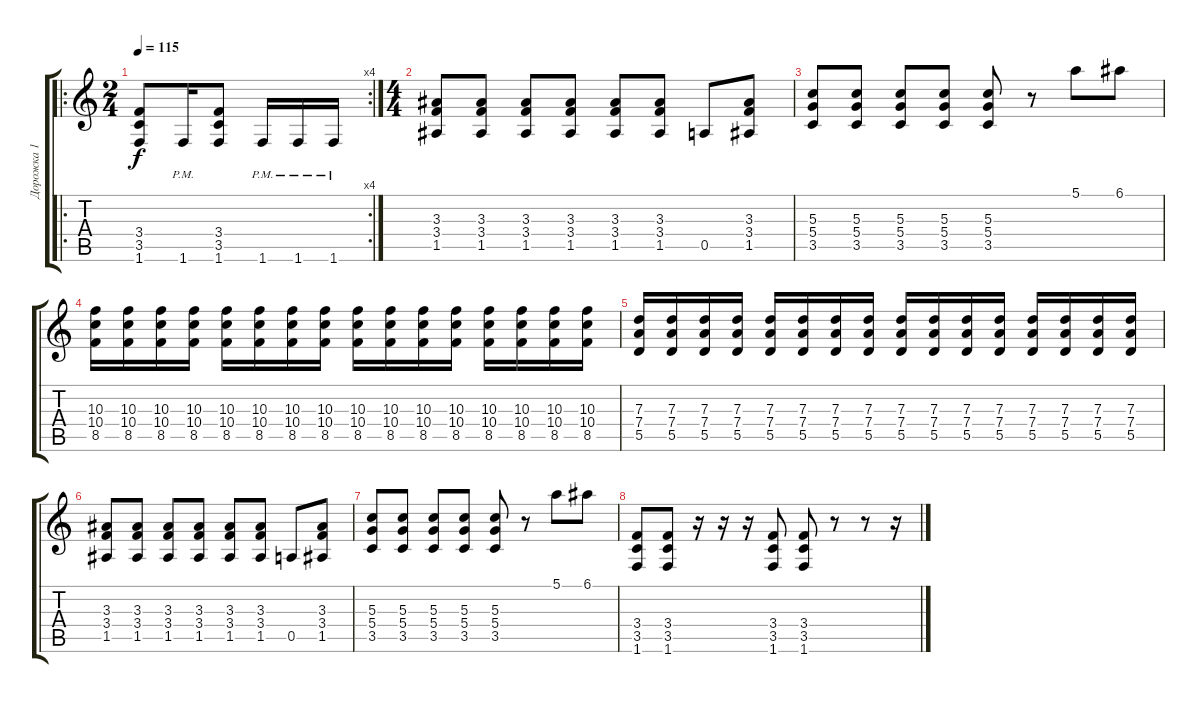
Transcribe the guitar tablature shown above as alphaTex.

\track ("Дорожка 1" "Дорожка 1") {instrument distortionguitar}
\staff {score tabs}
\tuning (E4 B3 G3 D3 A2 E2) {hide}
\ro
\rc 4
\ts (2 4)
\tempo 115
\clef g2
\ks c
(3.4 3.5 1.6).8{dy f} 1.6{pm}.16 (3.4 3.5 1.6).8 1.6{pm}.16 1.6{pm}.16 1.6{pm}.16 |
\ts (4 4)
(3.3 3.4 1.5).8 (3.3 3.4 1.5).8 (3.3 3.4 1.5).8 (3.3 3.4 1.5).8 (3.3 3.4 1.5).8 (3.3 3.4 1.5).8 0.5.8 (3.3 3.4 1.5).8 |
(5.3 5.4 3.5).8 (5.3 5.4 3.5).8 (5.3 5.4 3.5).8 (5.3 5.4 3.5).8 (5.3 5.4 3.5).8 r.8 5.1.8 6.1.8 |
(10.3 10.4 8.5).16 (10.3 10.4 8.5).16 (10.3 10.4 8.5).16 (10.3 10.4 8.5).16 (10.3 10.4 8.5).16 (10.3 10.4 8.5).16 (10.3 10.4 8.5).16 (10.3 10.4 8.5).16 (10.3 10.4 8.5).16 (10.3 10.4 8.5).16 (10.3 10.4 8.5).16 (10.3 10.4 8.5).16 (10.3 10.4 8.5).16 (10.3 10.4 8.5).16 (10.3 10.4 8.5).16 (10.3 10.4 8.5).16 |
(7.3 7.4 5.5).16 (7.3 7.4 5.5).16 (7.3 7.4 5.5).16 (7.3 7.4 5.5).16 (7.3 7.4 5.5).16 (7.3 7.4 5.5).16 (7.3 7.4 5.5).16 (7.3 7.4 5.5).16 (7.3 7.4 5.5).16 (7.3 7.4 5.5).16 (7.3 7.4 5.5).16 (7.3 7.4 5.5).16 (7.3 7.4 5.5).16 (7.3 7.4 5.5).16 (7.3 7.4 5.5).16 (7.3 7.4 5.5).16 |
(3.3 3.4 1.5).8 (3.3 3.4 1.5).8 (3.3 3.4 1.5).8 (3.3 3.4 1.5).8 (3.3 3.4 1.5).8 (3.3 3.4 1.5).8 0.5.8 (3.3 3.4 1.5).8 |
(5.3 5.4 3.5).8 (5.3 5.4 3.5).8 (5.3 5.4 3.5).8 (5.3 5.4 3.5).8 (5.3 5.4 3.5).8 r.8 5.1.8 6.1.8 |
(3.4 3.5 1.6).8 (3.4 3.5 1.6).8 r.16 r.16 r.16 (3.4 3.5 1.6).8 (3.4 3.5 1.6).8 r.8 r.8 r.16
